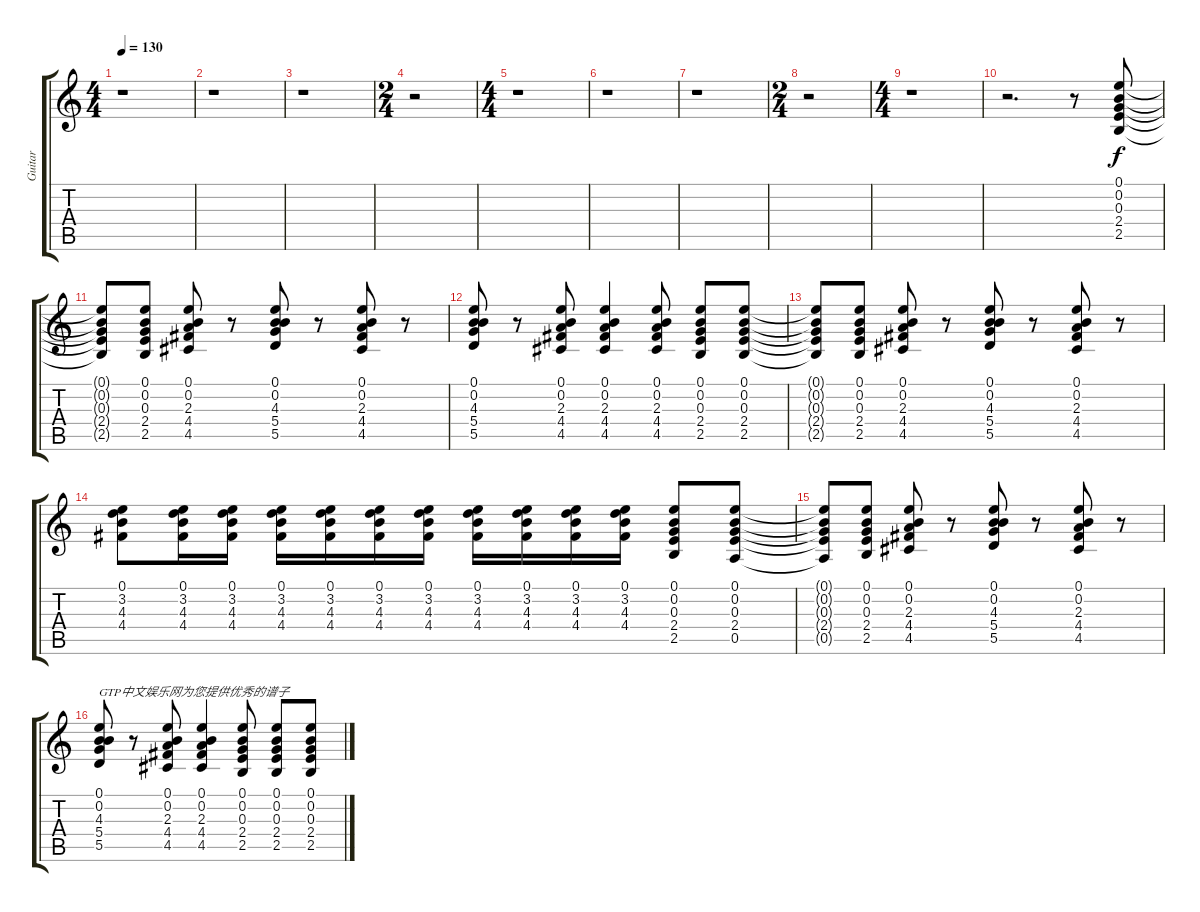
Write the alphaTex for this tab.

\track ("Guitar" "Guitar") {instrument acousticguitarsteel}
\staff {score tabs}
\tuning (E4 B3 G3 D3 A2 E2) {hide}
\ts (4 4)
\tempo 130
\clef g2
\ks c
r.1{dy f} |
r.1 |
r.1 |
\ts (2 4)
r.2 |
\ts (4 4)
r.1 |
r.1 |
r.1 |
\ts (2 4)
r.2 |
\ts (4 4)
r.1 |
r.2{d} r.8 (0.1 0.2 0.3 2.4 2.5).8 |
(0.1{t} 0.2{t} 0.3{t} 2.4{t} 2.5{t}).8 (0.1 0.2 0.3 2.4 2.5).8 (0.1 0.2 2.3 4.4 4.5).8 r.8 (0.1 0.2 4.3 5.4 5.5).8 r.8 (0.1 0.2 2.3 4.4 4.5).8 r.8 |
(0.1 0.2 4.3 5.4 5.5).8 r.8 (0.1 0.2 2.3 4.4 4.5).8 (0.1 0.2 2.3 4.4 4.5).4 (0.1 0.2 2.3 4.4 4.5).8 (0.1 0.2 0.3 2.4 2.5).8 (0.1 0.2 0.3 2.4 2.5).8 |
(0.1{t} 0.2{t} 0.3{t} 2.4{t} 2.5{t}).8 (0.1 0.2 0.3 2.4 2.5).8 (0.1 0.2 2.3 4.4 4.5).8 r.8 (0.1 0.2 4.3 5.4 5.5).8 r.8 (0.1 0.2 2.3 4.4 4.5).8 r.8 |
(0.1 3.2 4.3 4.4).8 (0.1 3.2 4.3 4.4).16 (0.1 3.2 4.3 4.4).16 (0.1 3.2 4.3 4.4).16 (0.1 3.2 4.3 4.4).16 (0.1 3.2 4.3 4.4).16 (0.1 3.2 4.3 4.4).16 (0.1 3.2 4.3 4.4).16 (0.1 3.2 4.3 4.4).16 (0.1 3.2 4.3 4.4).16 (0.1 3.2 4.3 4.4).16 (0.1 0.2 0.3 2.4 2.5).8 (0.1 0.2 0.3 2.4 0.5).8 |
(0.1{t} 0.2{t} 0.3{t} 2.4{t} 0.5{t}).8 (0.1 0.2 0.3 2.4 2.5).8 (0.1 0.2 2.3 4.4 4.5).8 r.8 (0.1 0.2 4.3 5.4 5.5).8 r.8 (0.1 0.2 2.3 4.4 4.5).8 r.8 |
(0.1 0.2 4.3 5.4 5.5).8{txt "GTP中文娱乐网为您提供优秀的谱子"} r.8 (0.1 0.2 2.3 4.4 4.5).8 (0.1 0.2 2.3 4.4 4.5).4 (0.1 0.2 0.3 2.4 2.5).8 (0.1 0.2 0.3 2.4 2.5).8 (0.1 0.2 0.3 2.4 2.5).8
